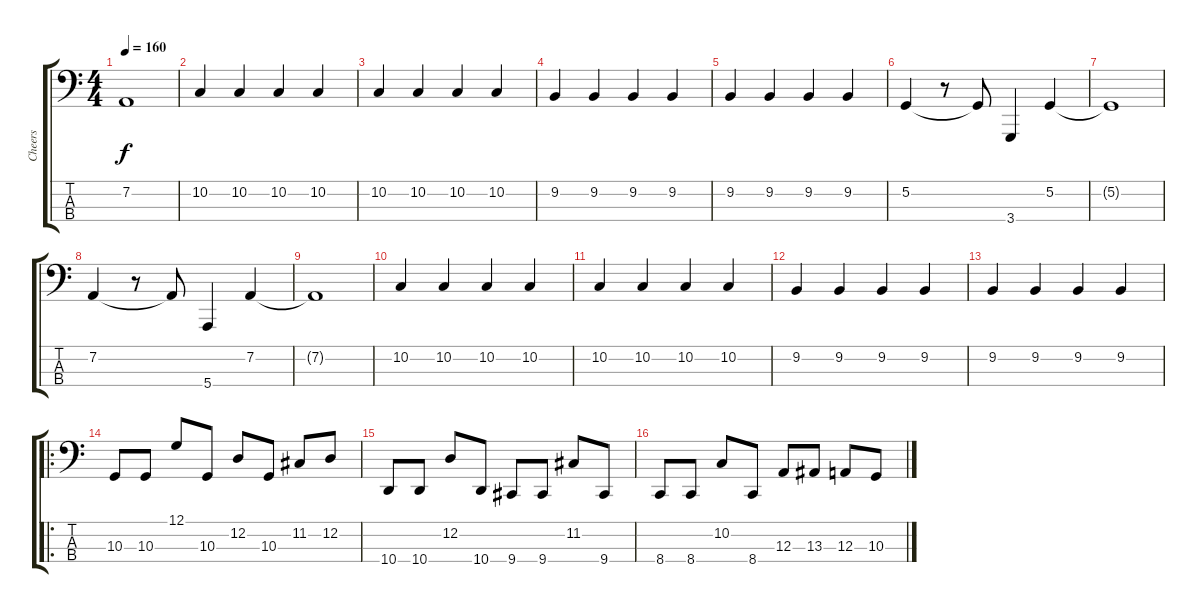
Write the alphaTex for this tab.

\track ("Cheers" "Cheers") {instrument lead2sawtooth}
\staff {score tabs}
\tuning (G2 D2 A1 E1) {hide}
\ts (4 4)
\tempo 160
\clef f4
\ks c
7.2{t}.1{dy f} |
10.2.4 10.2.4 10.2.4 10.2.4 |
10.2.4 10.2.4 10.2.4 10.2.4 |
9.2.4 9.2.4 9.2.4 9.2.4 |
9.2.4 9.2.4 9.2.4 9.2.4 |
5.2.4 r.8 5.2{t}.8 3.4.4 5.2.4 |
5.2{t}.1 |
7.2.4 r.8 7.2{t}.8 5.4.4 7.2.4 |
7.2{t}.1 |
10.2.4 10.2.4 10.2.4 10.2.4 |
10.2.4 10.2.4 10.2.4 10.2.4 |
9.2.4 9.2.4 9.2.4 9.2.4 |
9.2.4 9.2.4 9.2.4 9.2.4 |
\ro
10.3.8 10.3.8 12.1.8 10.3.8 12.2.8 10.3.8 11.2.8 12.2.8 |
10.4.8 10.4.8 12.2.8 10.4.8 9.4.8 9.4.8 11.2.8 9.4.8 |
8.4.8 8.4.8 10.2.8 8.4.8 12.3.8 13.3.8 12.3.8 10.3.8
